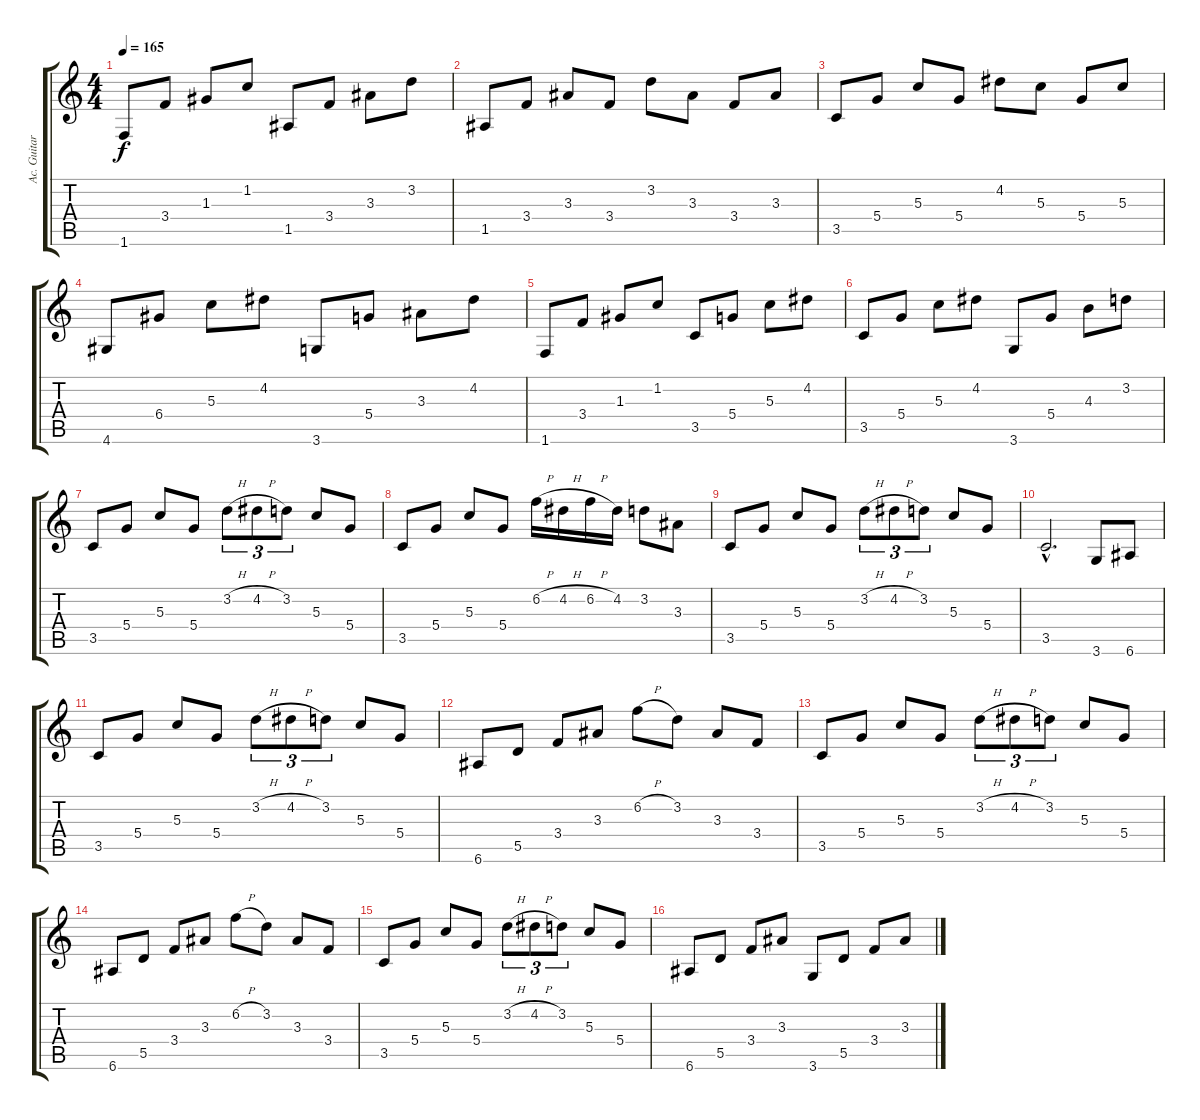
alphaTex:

\track ("Ac. Guitar 2" "Ac. Guitar") {instrument acousticguitarsteel}
\staff {score tabs}
\tuning (E4 B3 G3 D3 A2 E2) {hide}
\ts (4 4)
\tempo 165
\clef g2
\ks c
1.6.8{dy f} 3.4.8 1.3.8 1.2.8 1.5.8 3.4.8 3.3.8 3.2.8 |
1.5.8 3.4.8 3.3.8 3.4.8 3.2.8 3.3.8 3.4.8 3.3.8 |
3.5.8 5.4.8 5.3.8 5.4.8 4.2.8 5.3.8 5.4.8 5.3.8 |
4.6.8 6.4.8 5.3.8 4.2.8 3.6.8 5.4.8 3.3.8 4.2.8 |
1.6.8 3.4.8 1.3.8 1.2.8 3.5.8 5.4.8 5.3.8 4.2.8 |
3.5.8 5.4.8 5.3.8 4.2.8 3.6.8 5.4.8 4.3.8 3.2.8 |
3.5.8 5.4.8 5.3.8 5.4.8 3.2{h}.8{tu (3 2)} 4.2{h}.8{tu (3 2)} 3.2.8{tu (3 2)} 5.3.8 5.4.8 |
3.5.8 5.4.8 5.3.8 5.4.8 6.2{h}.16 4.2{h}.16 6.2{h}.16 4.2.16 3.2.8 3.3.8 |
3.5.8 5.4.8 5.3.8 5.4.8 3.2{h}.8{tu (3 2)} 4.2{h}.8{tu (3 2)} 3.2.8{tu (3 2)} 5.3.8 5.4.8 |
3.5{hac}.2{d} 3.6.8 6.6.8 |
3.5.8 5.4.8 5.3.8 5.4.8 3.2{h}.8{tu (3 2)} 4.2{h}.8{tu (3 2)} 3.2.8{tu (3 2)} 5.3.8 5.4.8 |
6.6.8 5.5.8 3.4.8 3.3.8 6.2{h}.8 3.2.8 3.3.8 3.4.8 |
3.5.8 5.4.8 5.3.8 5.4.8 3.2{h}.8{tu (3 2)} 4.2{h}.8{tu (3 2)} 3.2.8{tu (3 2)} 5.3.8 5.4.8 |
6.6.8 5.5.8 3.4.8 3.3.8 6.2{h}.8 3.2.8 3.3.8 3.4.8 |
3.5.8 5.4.8 5.3.8 5.4.8 3.2{h}.8{tu (3 2)} 4.2{h}.8{tu (3 2)} 3.2.8{tu (3 2)} 5.3.8 5.4.8 |
6.6.8 5.5.8 3.4.8 3.3.8 3.6.8 5.5.8 3.4.8 3.3.8
